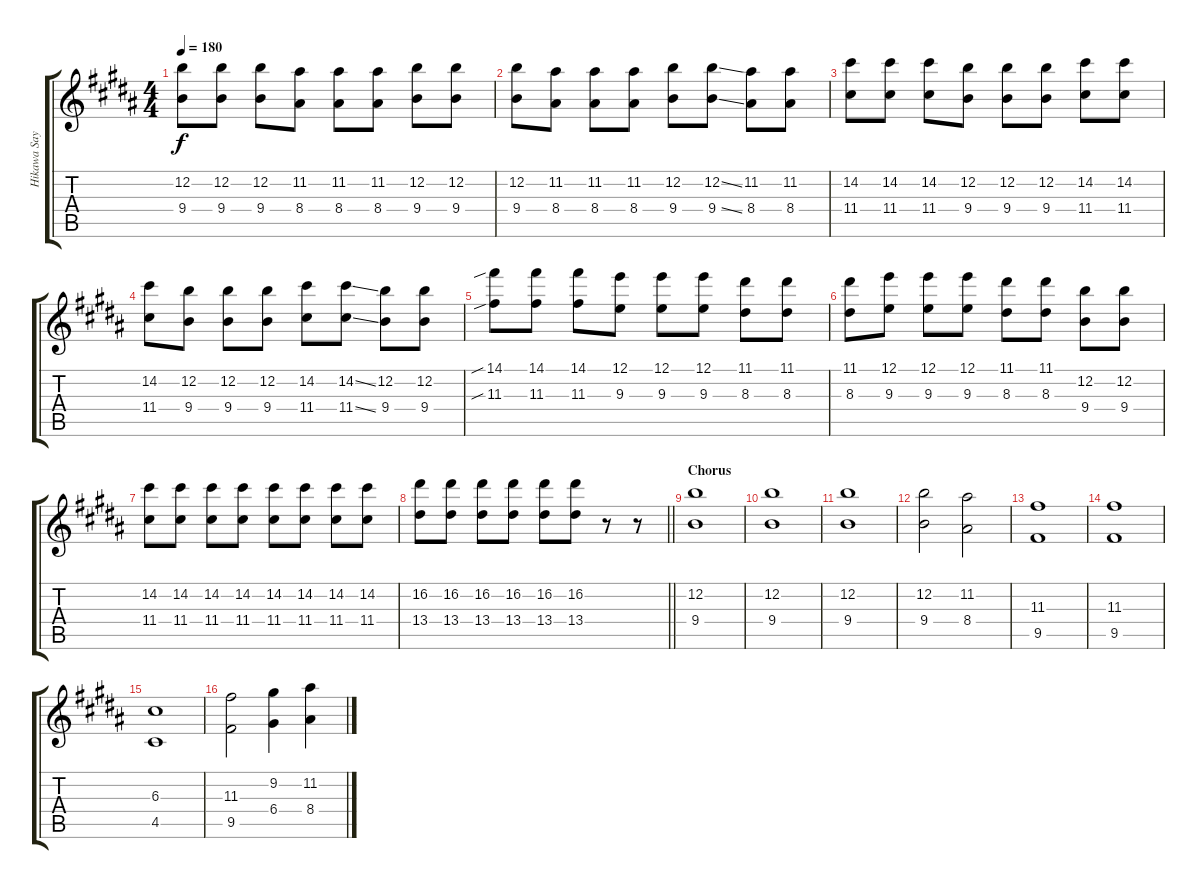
\track ("Hikawa Sayo" "Hikawa Say") {instrument distortionguitar}
\staff {score tabs}
\tuning (E4 B3 G3 D3 A2 D2) {hide}
\ts (4 4)
\tempo 180
\clef g2
\ks b
(12.2 9.4).8{dy f} (12.2 9.4).8 (12.2 9.4).8 (11.2 8.4).8 (11.2 8.4).8 (11.2 8.4).8 (12.2 9.4).8 (12.2 9.4).8 |
(12.2 9.4).8 (11.2 8.4).8 (11.2 8.4).8 (11.2 8.4).8 (12.2 9.4).8 (12.2{ss} 9.4{ss}).8 (11.2 8.4).8 (11.2 8.4).8 |
(14.2 11.4).8 (14.2 11.4).8 (14.2 11.4).8 (12.2 9.4).8 (12.2 9.4).8 (12.2 9.4).8 (14.2 11.4).8 (14.2 11.4).8 |
(14.2 11.4).8 (12.2 9.4).8 (12.2 9.4).8 (12.2 9.4).8 (14.2 11.4).8 (14.2{ss} 11.4{ss}).8 (12.2 9.4).8 (12.2 9.4).8 |
(14.1{sib} 11.3{sib}).8 (14.1 11.3).8 (14.1 11.3).8 (12.1 9.3).8 (12.1 9.3).8 (12.1 9.3).8 (11.1 8.3).8 (11.1 8.3).8 |
(11.1 8.3).8 (12.1 9.3).8 (12.1 9.3).8 (12.1 9.3).8 (11.1 8.3).8 (11.1 8.3).8 (12.2 9.4).8 (12.2 9.4).8 |
(14.2 11.4).8 (14.2 11.4).8 (14.2 11.4).8 (14.2 11.4).8 (14.2 11.4).8 (14.2 11.4).8 (14.2 11.4).8 (14.2 11.4).8 |
\barLineRight lightlight
(16.2 13.4).8 (16.2 13.4).8 (16.2 13.4).8 (16.2 13.4).8 (16.2 13.4).8 (16.2 13.4).8 r.8 r.8 |
\section ("" "Chorus")
(12.2 9.4).1 |
(12.2 9.4).1 |
(12.2 9.4).1 |
(12.2 9.4).2 (11.2 8.4).2 |
(11.3 9.5).1 |
(11.3 9.5).1 |
(6.3 4.5).1 |
(11.3 9.5).2 (9.2 6.4).4 (11.2 8.4).4
